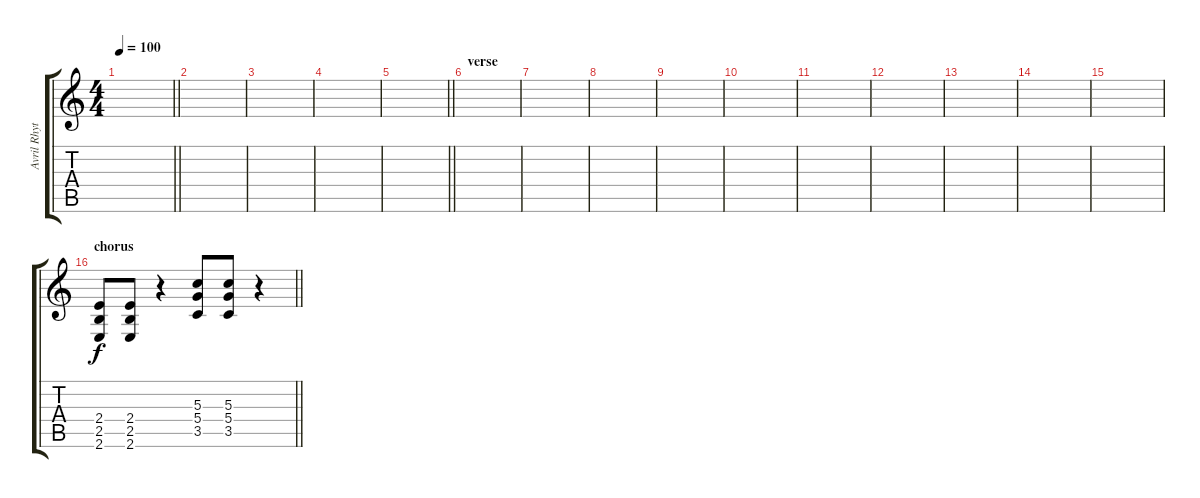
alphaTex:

\track ("Avril Rhythm 2" "Avril Rhyt") {instrument distortionguitar}
\staff {score tabs}
\tuning (E4 B3 G3 D3 A2 D2) {hide}
\ts (4 4)
\tempo 100
\clef g2
\barLineRight lightlight
\ks c
|
|
|
|
\barLineRight lightlight
|
\section ("" "verse")
|
|
|
|
|
|
|
|
|
|
\section ("" "chorus")
\barLineRight lightlight
(2.4 2.5 2.6).8 (2.4 2.5 2.6).8 r.4 (5.3 5.4 3.5).8 (5.3 5.4 3.5).8 r.4
